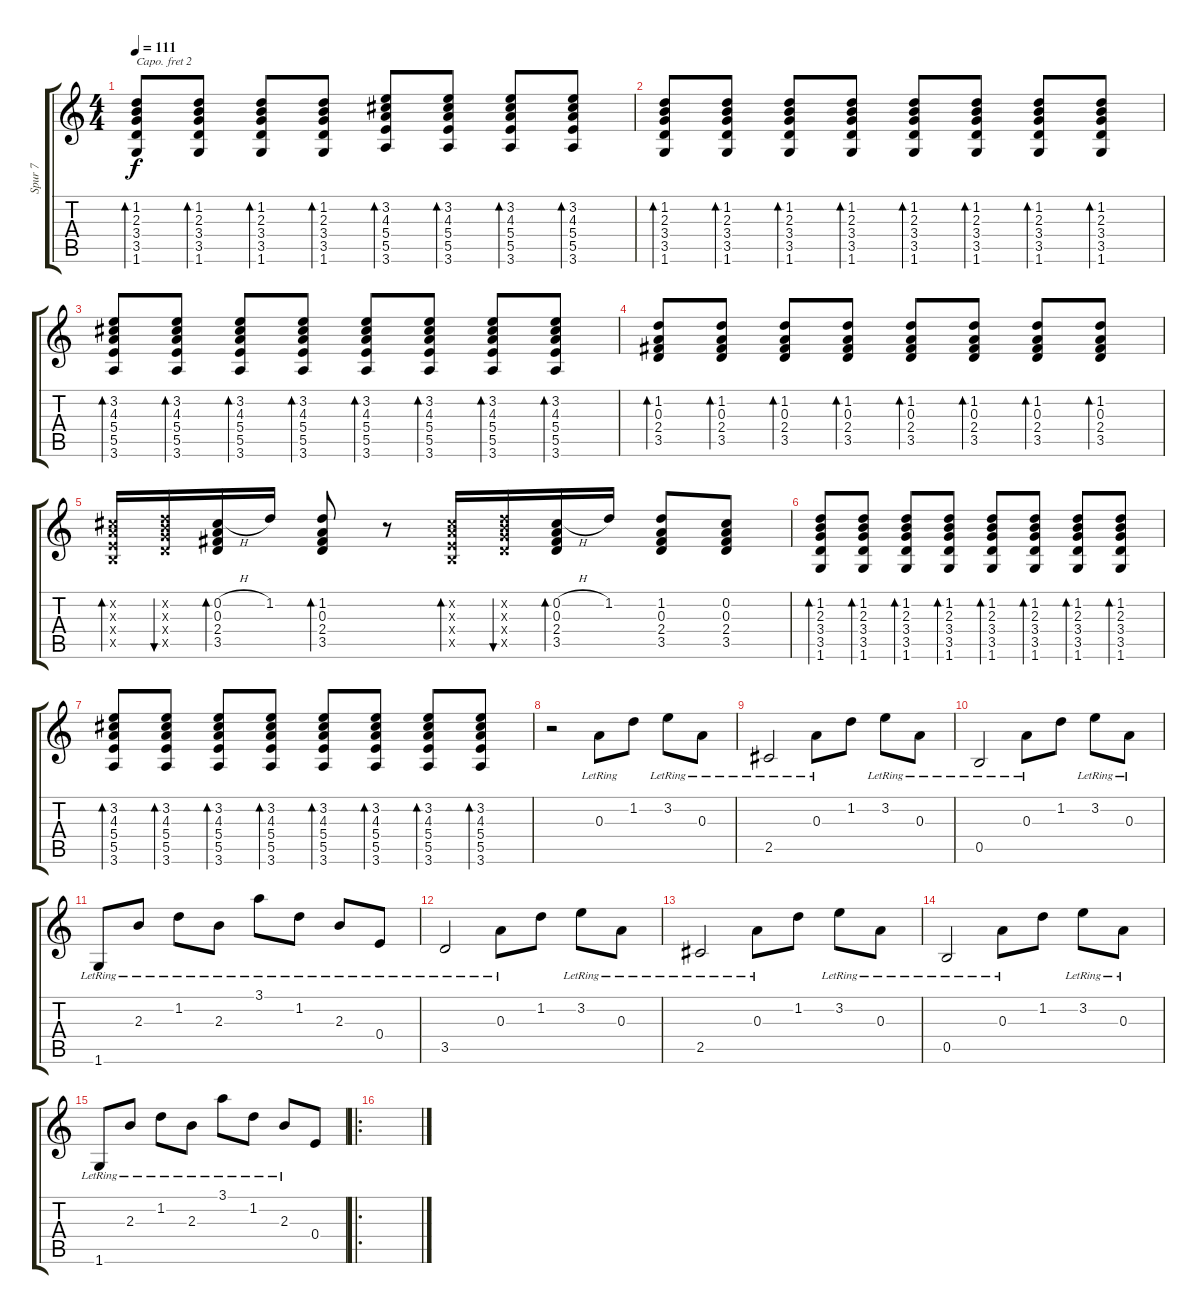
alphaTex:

\track ("Spur 7" "Spur 7") {instrument distortionguitar}
\staff {score tabs}
\capo 2
\tuning (E4 B3 G3 D3 A2 E2) {hide}
\ts (4 4)
\tempo 111
\clef g2
\ks c
(1.2 2.3 3.4 3.5 1.6).8{bd 60 dy f} (1.2 2.3 3.4 3.5 1.6).8{bd 60} (1.2 2.3 3.4 3.5 1.6).8{bd 60} (1.2 2.3 3.4 3.5 1.6).8{bd 60} (3.2 4.3 5.4 5.5 3.6).8{bd 60} (3.2 4.3 5.4 5.5 3.6).8{bd 60} (3.2 4.3 5.4 5.5 3.6).8{bd 60} (3.2 4.3 5.4 5.5 3.6).8{bd 60} |
(1.2 2.3 3.4 3.5 1.6).8{bd 60} (1.2 2.3 3.4 3.5 1.6).8{bd 60} (1.2 2.3 3.4 3.5 1.6).8{bd 60} (1.2 2.3 3.4 3.5 1.6).8{bd 60} (1.2 2.3 3.4 3.5 1.6).8{bd 60} (1.2 2.3 3.4 3.5 1.6).8{bd 60} (1.2 2.3 3.4 3.5 1.6).8{bd 60} (1.2 2.3 3.4 3.5 1.6).8{bd 60} |
(3.2 4.3 5.4 5.5 3.6).8{bd 60} (3.2 4.3 5.4 5.5 3.6).8{bd 60} (3.2 4.3 5.4 5.5 3.6).8{bd 60} (3.2 4.3 5.4 5.5 3.6).8{bd 60} (3.2 4.3 5.4 5.5 3.6).8{bd 60} (3.2 4.3 5.4 5.5 3.6).8{bd 60} (3.2 4.3 5.4 5.5 3.6).8{bd 60} (3.2 4.3 5.4 5.5 3.6).8{bd 60} |
(1.2 0.3 2.4 3.5).8{bd 60} (1.2 0.3 2.4 3.5).8{bd 60} (1.2 0.3 2.4 3.5).8{bd 60} (1.2 0.3 2.4 3.5).8{bd 60} (1.2 0.3 2.4 3.5).8{bd 60} (1.2 0.3 2.4 3.5).8{bd 60} (1.2 0.3 2.4 3.5).8{bd 60} (1.2 0.3 2.4 3.5).8{bd 60} |
(0.2{x} 0.3{x} 0.4{x} 0.5{x}).16{bd 60} (1.2{x} 2.3{x} 3.4{x} 3.5{x}).16{bu 60} (0.2{h} 0.3 2.4 3.5).16{bd 60} 1.2.16 (1.2 0.3 2.4 3.5).8{bd 60} r.8 (0.2{x} 0.3{x} 0.4{x} 0.5{x}).16{bd 60} (1.2{x} 2.3{x} 3.4{x} 3.5{x}).16{bu 60} (0.2{h} 0.3 2.4 3.5).16{bd 60} 1.2.16 (1.2 0.3 2.4 3.5).8 (0.2 0.3 2.4 3.5).8 |
(1.2 2.3 3.4 3.5 1.6).8{bd 60} (1.2 2.3 3.4 3.5 1.6).8{bd 60} (1.2 2.3 3.4 3.5 1.6).8{bd 60} (1.2 2.3 3.4 3.5 1.6).8{bd 60} (1.2 2.3 3.4 3.5 1.6).8{bd 60} (1.2 2.3 3.4 3.5 1.6).8{bd 60} (1.2 2.3 3.4 3.5 1.6).8{bd 60} (1.2 2.3 3.4 3.5 1.6).8{bd 60} |
(3.2 4.3 5.4 5.5 3.6).8{bd 60} (3.2 4.3 5.4 5.5 3.6).8{bd 60} (3.2 4.3 5.4 5.5 3.6).8{bd 60} (3.2 4.3 5.4 5.5 3.6).8{bd 60} (3.2 4.3 5.4 5.5 3.6).8{bd 60} (3.2 4.3 5.4 5.5 3.6).8{bd 60} (3.2 4.3 5.4 5.5 3.6).8{bd 60} (3.2 4.3 5.4 5.5 3.6).8{bd 60} |
r.2 0.3{lr}.8 1.2.8 3.2{lr}.8 0.3{lr}.8 |
2.5{lr}.2 0.3{lr}.8 1.2.8 3.2{lr}.8 0.3{lr}.8 |
0.5{lr}.2 0.3{lr}.8 1.2.8 3.2{lr}.8 0.3{lr}.8 |
1.6{lr}.8 2.3{lr}.8 1.2{lr}.8 2.3{lr}.8 3.1{lr}.8 1.2{lr}.8 2.3{lr}.8 0.4{lr}.8 |
3.5{lr}.2 0.3{lr}.8 1.2.8 3.2{lr}.8 0.3{lr}.8 |
2.5{lr}.2 0.3{lr}.8 1.2.8 3.2{lr}.8 0.3{lr}.8 |
0.5{lr}.2 0.3{lr}.8 1.2.8 3.2{lr}.8 0.3{lr}.8 |
1.6{lr}.8 2.3{lr}.8 1.2{lr}.8 2.3{lr}.8 3.1{lr}.8 1.2{lr}.8 2.3{lr}.8 0.4.8 |
\ro
